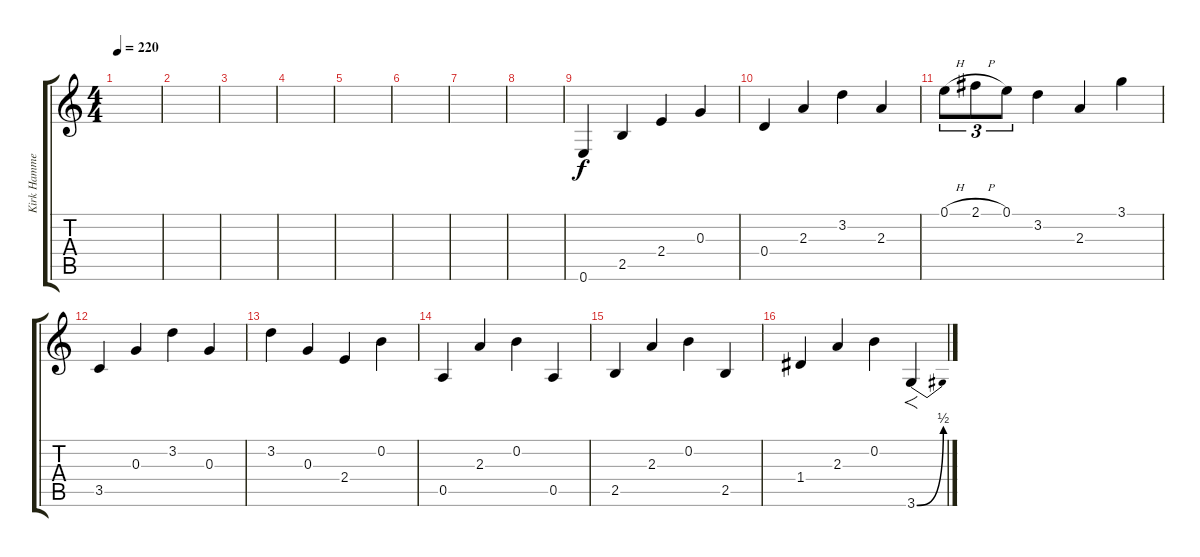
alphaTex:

\track ("Kirk Hammett Clean" "Kirk Hamme") {instrument acousticguitarsteel}
\staff {score tabs}
\tuning (E4 B3 G3 D3 A2 E2) {hide}
\ts (4 4)
\tempo 220
\clef g2
\ks c
|
|
|
|
|
|
|
|
0.6.4 2.5.4 2.4.4 0.3.4 |
0.4.4 2.3.4 3.2.4 2.3.4 |
0.1{h}.8{tu (3 2)} 2.1{h}.8{tu (3 2)} 0.1.8{tu (3 2)} 3.2.4 2.3.4 3.1.4 |
3.5.4 0.3.4 3.2.4 0.3.4 |
3.2.4 0.3.4 2.4.4 0.2.4 |
0.5.4 2.3.4 0.2.4 0.5.4 |
2.5.4 2.3.4 0.2.4 2.5.4 |
1.4.4 2.3.4 0.2.4 3.6{be (bend 0 0 60 2)}.4{f}
